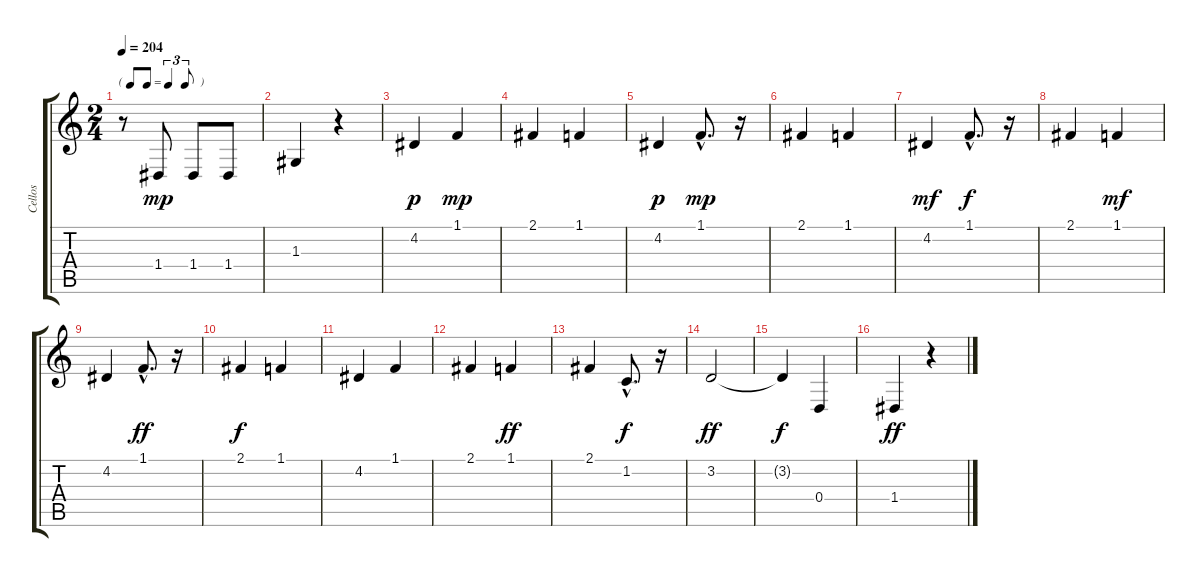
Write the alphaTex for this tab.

\track ("Cellos" "Cellos") {instrument stringensemble1}
\staff {score tabs}
\tuning (E4 B3 G3 D3 A2 E2) {hide}
\ts (2 4)
\tf triplet8th
\tempo 204
\clef g2
\ks c
r.8{dy mp} 1.4.8 1.4.8 1.4.8 |
1.3.4 r.4 |
4.2.4{dy p} 1.1.4{dy mp} |
2.1.4 1.1.4 |
4.2.4{dy p} 1.1{hac}.8{d dy mp} r.16 |
2.1.4 1.1.4 |
4.2.4{dy mf} 1.1{hac}.8{d dy f} r.16 |
2.1.4 1.1.4{dy mf} |
4.2.4 1.1{hac}.8{d dy ff} r.16 |
2.1.4{dy f} 1.1.4 |
4.2.4 1.1.4 |
2.1.4 1.1.4{dy ff} |
2.1.4 1.2{hac}.8{d dy f} r.16 |
3.2.2{dy ff} |
3.2{t}.4{dy f} 0.4.4 |
1.4.4{dy ff} r.4
